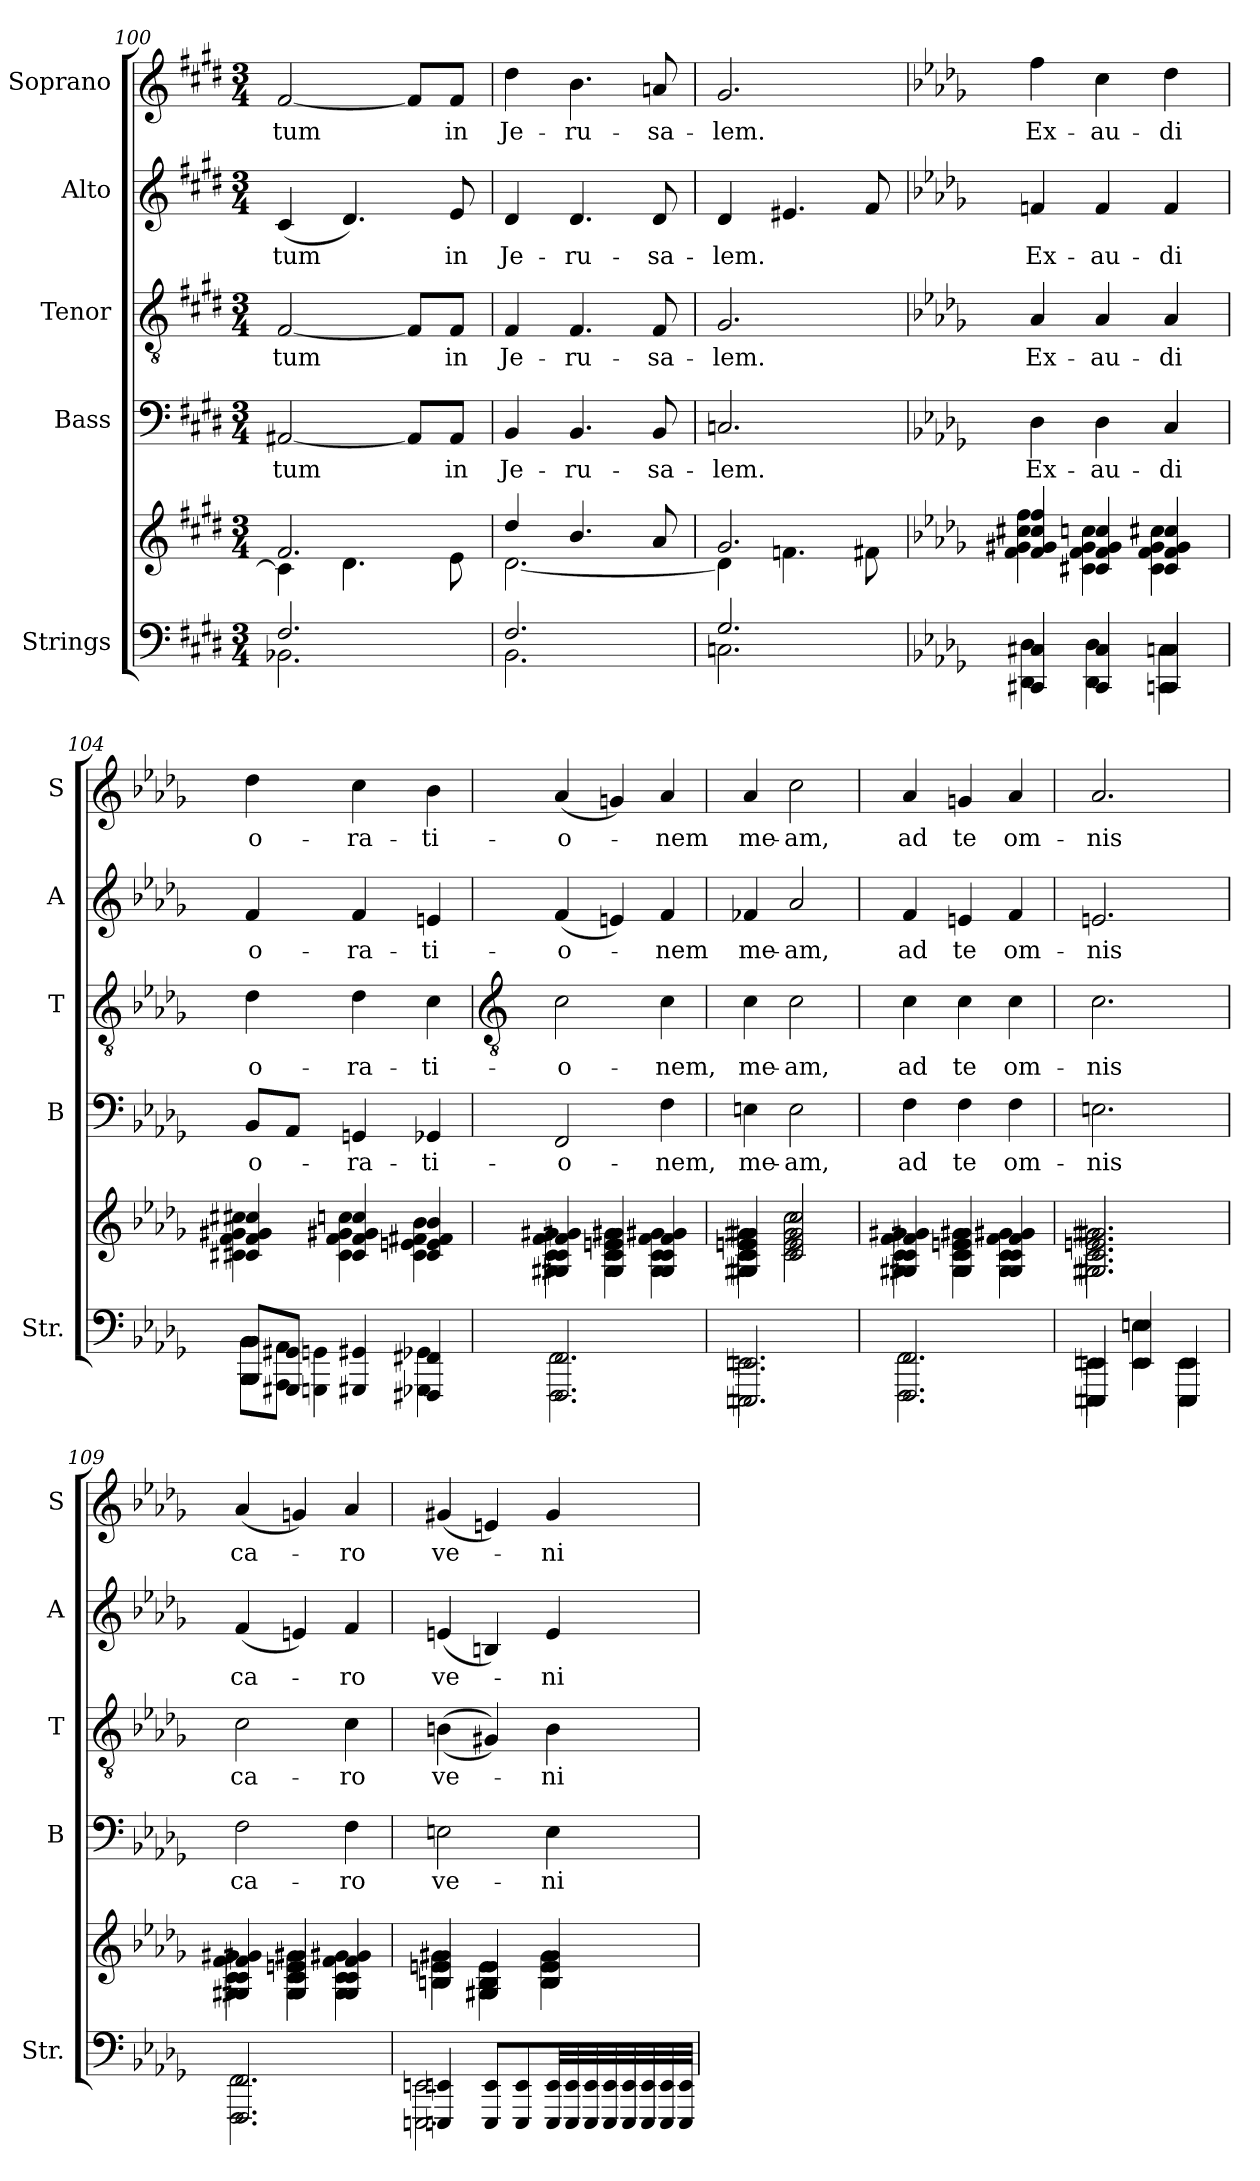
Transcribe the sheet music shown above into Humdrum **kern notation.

**kern	**kern	**kern	**text	**kern	**text	**kern	**text	**kern	**text
*part5	*part5	*part4	*part4	*part3	*part3	*part2	*part2	*part1	*part1
*staff6	*staff5	*staff4	*staff4	*staff3	*staff3	*staff2	*staff2	*staff1	*staff1
*I"Strings	*	*I"Bass	*	*I"Tenor	*	*I"Alto	*	*I"Soprano	*
*I'Str.	*	*I'B	*	*I'T	*	*I'A	*	*I'S	*
*clefF4	*clefG2	*clefF4	*	*clefGv2	*	*clefG2	*	*clefG2	*
*k[f#c#g#d#]	*k[f#c#g#d#]	*k[f#c#g#d#]	*	*k[f#c#g#d#]	*	*k[f#c#g#d#]	*	*k[f#c#g#d#]	*
*E:	*E:	*E:	*	*E:	*	*E:	*	*E:	*
*M3/4	*M3/4	*M3/4	*	*M3/4	*	*M3/4	*	*M3/4	*
=100	=100	=100	=100	=100	=100	=100	=100	=100	=100
*^	*^	*	*	*	*	*	*	*	*
!	!	!	!	!	!LO:LY:b	!	!LO:LY:b	!	!LO:LY:b	!	!LO:LY:b
2.F#/	2.BB-X\	2.f#/	4c#\]	[2AA#X	-tum	[2F#	-tum	(<4c#	-tum	[2f#	-tum
.	.	.	4.d#\	.	.	.	.	4.d#)	.	.	.
.	.	.	.	8AA#L]	.	8F#L]	.	.	.	8f#L]	.
!	!	!	!	!	!LO:LY:b	!	!LO:LY:b	!	!LO:LY:b	!	!LO:LY:b
.	.	.	8e\	8AA#J	in	8F#J	in	8e	in	8f#J	in
=101	=101	=101	=101	=101	=101	=101	=101	=101	=101	=101	=101
!	!	!	!	!	!LO:LY:b	!	!LO:LY:b	!	!LO:LY:b	!	!LO:LY:b
2.F#/	2.BB\	4dd#/	[2.d#\	4BB	Je-	4F#	Je-	4d#	Je-	4dd#	Je-
!	!	!	!	!	!LO:LY:b	!	!LO:LY:b	!	!LO:LY:b	!	!LO:LY:b
.	.	4.b/	.	4.BB	-ru-	4.F#	-ru-	4.d#	-ru-	4.b	-ru-
!	!	!	!	!	!LO:LY:b	!	!LO:LY:b	!	!LO:LY:b	!	!LO:LY:b
.	.	8a/	.	8BB	-sa-	8F#	-sa-	8d#	-sa-	8an	-sa-
=102	=102	=102	=102	=102	=102	=102	=102	=102	=102	=102	=102
!	!	!	!	!	!LO:LY:b	!	!LO:LY:b	!	!LO:LY:b	!	!LO:LY:b
2.G#/	2.Cn\	2.g#/	4d#\]	2.Cn	-lem.	2.G#	-lem.	4d#	-lem.	2.g#	-lem.
.	.	.	4.fn\	.	.	.	.	4.e#X	.	.	.
.	.	.	8f#X\	.	.	.	.	8f#	.	.	.
=103	=103	=103	=103	=103	=103	=103	=103	=103	=103	=103	=103
*k[b-e-a-d-g-]	*	*k[b-e-a-d-g-]	*	*k[b-e-a-d-g-]	*	*k[b-e-a-d-g-]	*	*k[b-e-a-d-g-]	*	*k[b-e-a-d-g-]	*
*D-:	*	*D-:	*	*D-:	*	*D-:	*	*D-:	*	*D-:	*
!	!	!	!	!	!LO:LY:b	!	!LO:LY:b	!	!LO:LY:b	!	!LO:LY:b
4CC#X/ 4C#X/	4DD-\ 4D-\	4f/ 4g#X/ 4cc#X/ 4ff/	4f\ 4g#X\ 4cc#X\ 4ff\	4D-	Ex-	4A-	Ex-	4fn	Ex-	4ff	Ex-
!	!	!	!	!	!LO:LY:b	!	!LO:LY:b	!	!LO:LY:b	!	!LO:LY:b
4CC#/ 4C#/	4DD-\ 4D-\	4c#X/ 4f/ 4g#/ 4ccn/	4c#X\ 4f\ 4g#\ 4ccn\	4D-	-au-	4A-	-au-	4f	-au-	4cc	-au-
!	!	!	!	!	!LO:LY:b	!	!LO:LY:b	!	!LO:LY:b	!	!LO:LY:b
4CCn/ 4Cn/	4CC\ 4C\	4c#/ 4f/ 4g#/ 4cc#X/	4c#\ 4f\ 4g#\ 4cc#X\	4C	-di	4A-	-di	4f	-di	4dd-	-di
=104	=104	=104	=104	=104	=104	=104	=104	=104	=104	=104	=104
!	!	!	!	!	!LO:LY:b	!	!LO:LY:b	!	!LO:LY:b	!	!LO:LY:b
8BBB-/ 8BB-/L	8BBB-\ 8BB-\L	4c#X/ 4f/ 4g#X/ 4cc#X/	4c#X\ 4f\ 4g#X\ 4cc#X\	8BB-L	o-	4d-	o-	4f	o-	4dd-	o-
8GGG#X/ 8GG#X/J	8AAA-\ 8AA-\J	.	.	8AA-J	.	.	.	.	.	.	.
!	!	!	!	!	!LO:LY:b	!	!LO:LY:b	!	!LO:LY:b	!	!LO:LY:b
4GGG#X/ 4GG#X/	4GGGn\ 4GGn\	4c#/ 4f/ 4g#X/ 4ccn/	4c#\ 4f\ 4g#X\ 4ccn\	4GGn	-ra-	4d-	-ra-	4f	-ra-	4cc	-ra-
!	!	!	!	!	!LO:LY:b	!	!LO:LY:b	!	!LO:LY:b	!	!LO:LY:b
4FFF#X/ 4FF#X/	4GGG-X\ 4GG-X\	4c#/ 4en/ 4f#X/ 4b-/	4c#\ 4en\ 4f#X\ 4b-\	4GG-X	-ti-	4c	-ti-	4en	-ti-	4b-	-ti-
!!LO:LB:g=z
=105	=105	=105	=105	=105	=105	=105	=105	=105	=105	=105	=105
*	*	*	*	*	*	*clefGv2	*	*	*	*	*
!	!	!	!	!	!LO:LY:b	!	!LO:LY:b	!	!LO:LY:b	!	!LO:LY:b
2.FFF/ 2.FF/	2.FFF\ 2.FF\	4G#X/ 4c/ 4f/ 4g#X/	4G#X\ 4c\ 4f\ 4g#X\	2FF	-o-	2c	-o-	(<4f	-o-	(<4a-	-o-
.	.	4G#/ 4c/ 4en/ 4g#X/	4G#\ 4c\ 4en\ 4g#X\	.	.	.	.	4en)	.	4gn)	.
!	!	!	!	!	!LO:LY:b	!	!LO:LY:b	!	!LO:LY:b	!	!LO:LY:b
.	.	4G#/ 4c/ 4f/ 4g#X/	4G#\ 4c\ 4f\ 4g#X\	4F	-nem,	4c	-nem,	4f	-nem	4a-	-nem
=106	=106	=106	=106	=106	=106	=106	=106	=106	=106	=106	=106
!	!	!	!	!	!LO:LY:b	!	!LO:LY:b	!	!LO:LY:b	!	!LO:LY:b
2.EEEn/ 2.EEn/	2.EEEn\ 2.EEn\	4G#X/ 4c/ 4en/ 4g#X/	4G#X\ 4c\ 4en\ 4g#X\	4En	me-	4c	me-	4f-X	me-	4a-	me-
!	!	!	!	!	!LO:LY:b	!	!LO:LY:b	!	!LO:LY:b	!	!LO:LY:b
.	.	2c/ 2e/ 2g#/ 2cc/	2c\ 2e\ 2g#\ 2cc\	2E	-am,	2c	-am,	2a-	-am,	2cc	-am,
=107	=107	=107	=107	=107	=107	=107	=107	=107	=107	=107	=107
!	!	!	!	!	!LO:LY:b	!	!LO:LY:b	!	!LO:LY:b	!	!LO:LY:b
2.FFF/ 2.FF/	2.FFF\ 2.FF\	4G#X/ 4c/ 4f/ 4g#X/	4G#X\ 4c\ 4f\ 4g#X\	4F	ad	4c	ad	4f	ad	4a-	ad
!	!	!	!	!	!LO:LY:b	!	!LO:LY:b	!	!LO:LY:b	!	!LO:LY:b
.	.	4G#/ 4c/ 4en/ 4g#X/	4G#\ 4c\ 4en\ 4g#X\	4F	te	4c	te	4en	te	4gn	te
!	!	!	!	!	!LO:LY:b	!	!LO:LY:b	!	!LO:LY:b	!	!LO:LY:b
.	.	4G#/ 4c/ 4f/ 4g#X/	4G#\ 4c\ 4f\ 4g#X\	4F	om-	4c	om-	4f	om-	4a-	om-
=108	=108	=108	=108	=108	=108	=108	=108	=108	=108	=108	=108
!	!	!	!	!	!LO:LY:b	!	!LO:LY:b	!	!LO:LY:b	!	!LO:LY:b
4EEEn/ 4EEn/	4EEEn\ 4EEn\	2.G#X/ 2.c/ 2.en/ 2.g#X/	2.G#X\ 2.c\ 2.en\ 2.g#X\	2.En	-nis	2.c	-nis	2.en	-nis	2.a-	-nis
4EE/ 4En/	4EE\ 4En\	.	.	.	.	.	.	.	.	.	.
4EEE/ 4EE/	4EEE\ 4EE\	.	.	.	.	.	.	.	.	.	.
=109	=109	=109	=109	=109	=109	=109	=109	=109	=109	=109	=109
!	!	!	!	!	!LO:LY:b	!	!LO:LY:b	!	!LO:LY:b	!	!LO:LY:b
2.FFF/ 2.FF/	2.FFF\ 2.FF\	4G#X/ 4c/ 4f/ 4g#X/	4G#X\ 4c\ 4f\ 4g#X\	2F	ca-	2c	ca-	(<4f	ca-	(<4a-	ca-
.	.	4G#/ 4c/ 4en/ 4g#X/	4G#\ 4c\ 4en\ 4g#X\	.	.	.	.	4en)	.	4gn)	.
!	!	!	!	!	!LO:LY:b	!	!LO:LY:b	!	!LO:LY:b	!	!LO:LY:b
.	.	4G#/ 4c/ 4f/ 4g#X/	4G#\ 4c\ 4f\ 4g#X\	4F	-ro	4c	-ro	4f	-ro	4a-	-ro
=110	=110	=110	=110	=110	=110	=110	=110	=110	=110	=110	=110
!	!	!	!	!	!LO:LY:b	!	!LO:LY:b	!	!LO:LY:b	!	!LO:LY:b
4EEEn/ 4EEn/	2.EEEn\ 2.EEn\	4Bn/ 4en/ 4g#X/	4Bn\ 4en\ 4g#X\	2En	ve-	(<(<4Bn	ve-	(<4en	ve-	(<4g#X	ve-
8EEE/ 8EE/L	.	4G#X/ 4B/ 4e/	4G#X\ 4B\ 4e\	.	.	4G#X))	.	4Bn)	.	4en)	.
8EEE/ 8EE/	.	.	.	.	.	.	.	.	.	.	.
!	!	!	!	!	!LO:LY:b	!	!LO:LY:b	!	!LO:LY:b	!	!LO:LY:b
32EEE/ 32EE/LL	.	4B/ 4e/ 4g#/	4B\ 4e\ 4g#\	4E	-ni-	4B	-ni-	4e	-ni-	4g#	-ni-
32EEE/ 32EE/	.	.	.	.	.	.	.	.	.	.	.
32EEE/ 32EE/	.	.	.	.	.	.	.	.	.	.	.
32EEE/ 32EE/	.	.	.	.	.	.	.	.	.	.	.
32EEE/ 32EE/	.	.	.	.	.	.	.	.	.	.	.
32EEE/ 32EE/	.	.	.	.	.	.	.	.	.	.	.
32EEE/ 32EE/	.	.	.	.	.	.	.	.	.	.	.
32EEE/ 32EE/JJJ	.	.	.	.	.	.	.	.	.	.	.
*v	*v	*	*	*	*	*	*	*	*	*	*
*	*v	*v	*	*	*	*	*	*	*	*
*k[]	*k[]	*k[]	*	*k[]	*	*k[]	*	*k[]	*
*C:	*C:	*C:	*	*C:	*	*C:	*	*C:	*
=	=	=	=	=	=	=	=	=	=
*-	*-	*-	*-	*-	*-	*-	*-	*-	*-
